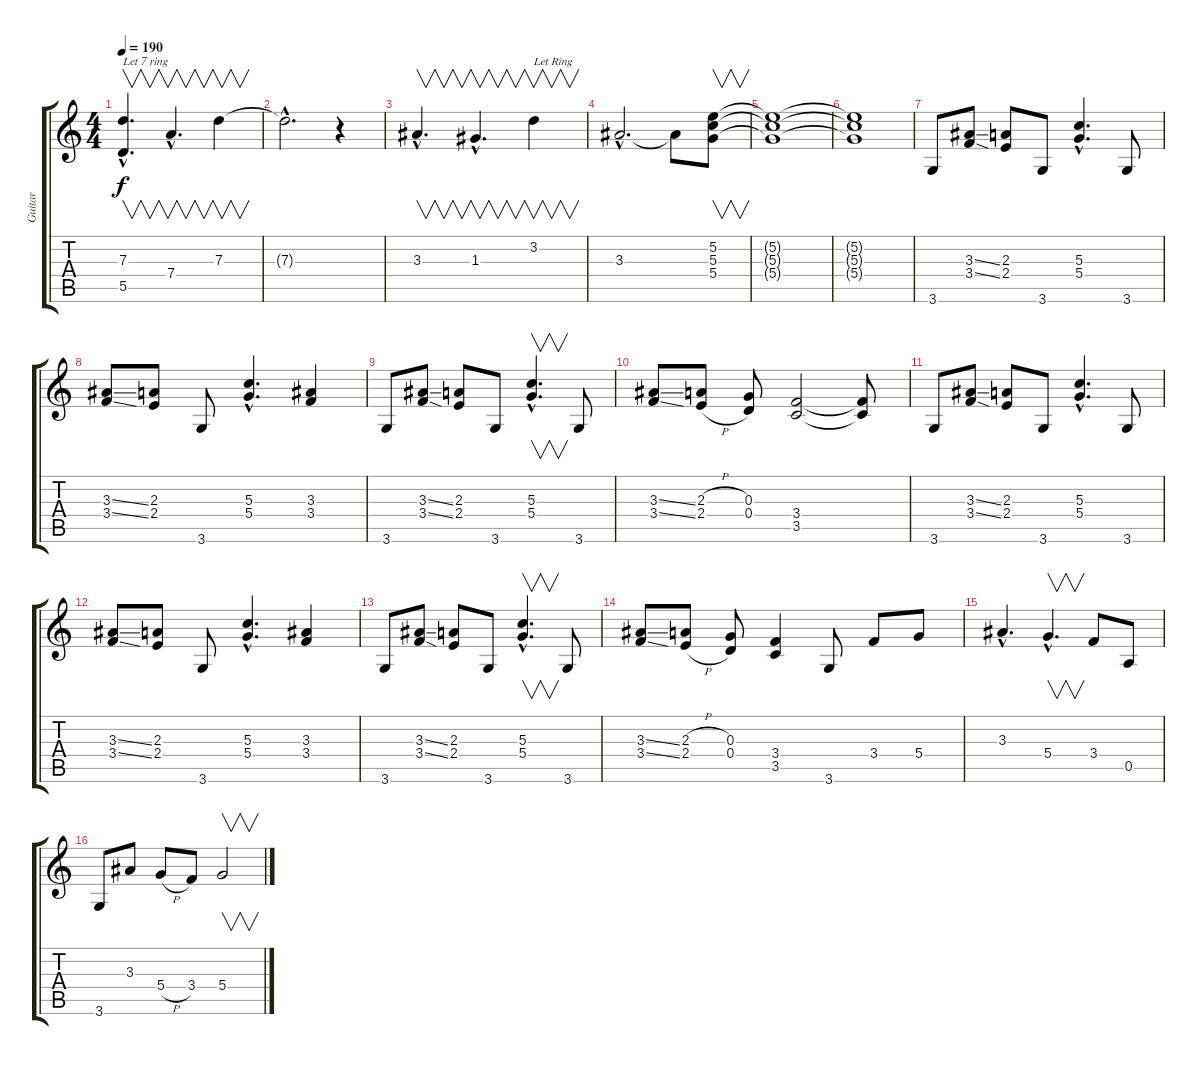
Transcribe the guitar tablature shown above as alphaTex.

\track ("Guitar" "Guitar") {instrument overdrivenguitar}
\staff {score tabs}
\tuning (E4 B3 G3 D3 A2 E2) {hide}
\ts (4 4)
\tempo 190
\clef g2
\ks c
(7.3{hac} 5.5{hac}).4{v d txt "Let 7 ring" dy f} 7.4{hac}.4{v d} 7.3.4{v} |
7.3{hac t}.2{d} r.4 |
3.3{hac}.4{v d} 1.3{hac}.4{v d} 3.2.4{v txt "Let Ring"} |
3.3{hac}.2{d} 3.3{t}.8 (5.2 5.3 5.4).8{v} |
(5.2{t} 5.3{t} 5.4{t}).1 |
(5.2{t} 5.3{t} 5.4{t}).1 |
3.6.8 (3.3{ss} 3.4{ss}).8 (2.3 2.4).8 3.6.8 (5.3{hac} 5.4{hac}).4{d} 3.6.8 |
(3.3{ss} 3.4{ss}).8 (2.3 2.4).8 3.6.8 (5.3{hac} 5.4{hac}).4{d} (3.3 3.4).4 |
3.6.8 (3.3{ss} 3.4{ss}).8 (2.3 2.4).8 3.6.8 (5.3{hac} 5.4{hac}).4{v d} 3.6.8 |
(3.3{ss} 3.4{ss}).8 (2.3{h} 2.4{h}).8 (0.3 0.4).8 (3.4 3.5).2 (3.4{t} 3.5{t}).8 |
3.6.8 (3.3{ss} 3.4{ss}).8 (2.3 2.4).8 3.6.8 (5.3{hac} 5.4{hac}).4{d} 3.6.8 |
(3.3{ss} 3.4{ss}).8 (2.3 2.4).8 3.6.8 (5.3{hac} 5.4{hac}).4{d} (3.3 3.4).4 |
3.6.8 (3.3{ss} 3.4{ss}).8 (2.3 2.4).8 3.6.8 (5.3{hac} 5.4{hac}).4{v d} 3.6.8 |
(3.3{ss} 3.4{ss}).8 (2.3{h} 2.4{h}).8 (0.3 0.4).8 (3.4 3.5).4 3.6.8 3.4.8 5.4.8 |
3.3{hac}.4{d} 5.4{hac}.4{v d} 3.4.8 0.5.8 |
3.6.8 3.3.8 5.4{h}.8 3.4.8 5.4.2{v}
